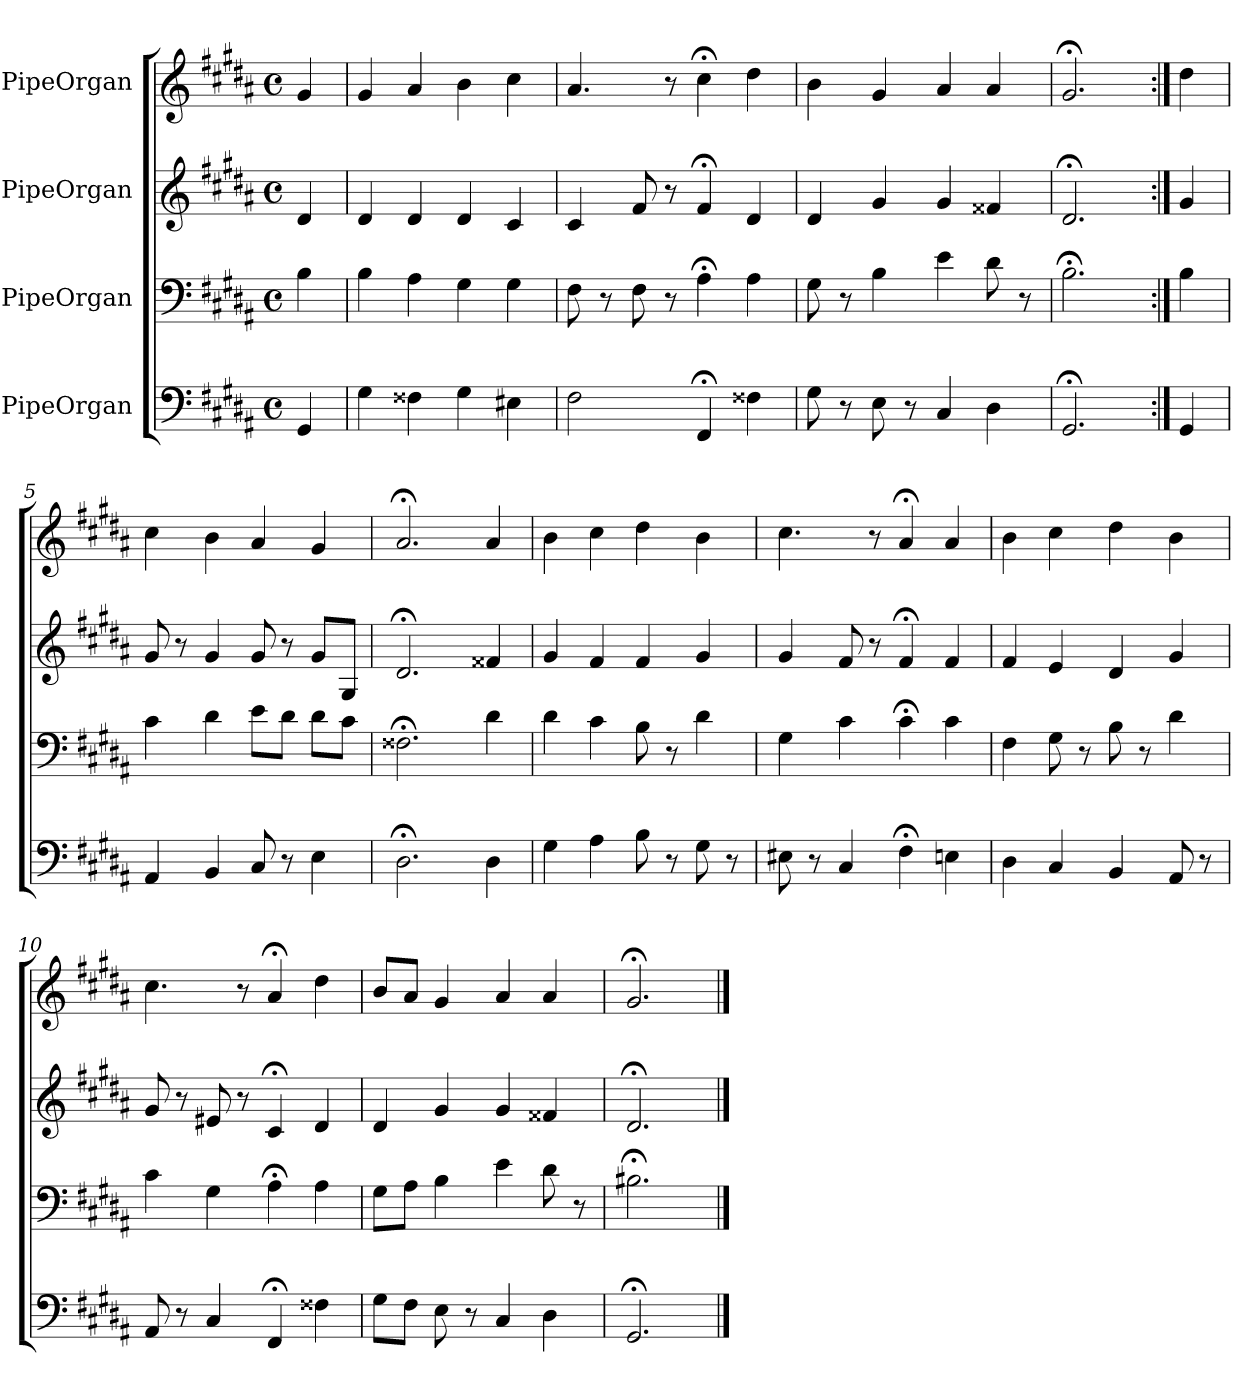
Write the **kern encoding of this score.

**kern	**kern	**kern	**kern
*part4	*part3	*part2	*part1
*staff4	*staff3	*staff2	*staff1
*I"PipeOrgan	*I"PipeOrgan	*I"PipeOrgan	*I"PipeOrgan
*clefF4	*clefF4	*clefG2	*clefG2
*k[f#c#g#d#a#]	*k[f#c#g#d#a#]	*k[f#c#g#d#a#]	*k[f#c#g#d#a#]
*g#:	*g#:	*g#:	*g#:
*M4/4	*M4/4	*M4/4	*M4/4
*met(c)	*met(c)	*met(c)	*met(c)
*MM60	*MM60	*MM60	*MM60
=	=	=	=
4GG#	4B	4d#	4g#
=1	=1	=1	=1
4G#	4B	4d#	4g#
4F##X	4A#	4d#	4a#
4G#	4G#	4d#	4b
4E#X	4G#	4c#	4cc#
=2	=2	=2	=2
2F#	8F#	4c#	4.a#
.	8r	.	.
.	8F#	8f#	.
.	8r	8r	8r
4FF#;<	4A#;<	4f#;<	4cc#;<
4F##X	4A#	4d#	4dd#
=3	=3	=3	=3
8G#	8G#	4d#	4b
8r	8r	.	.
8E	4B	4g#	4g#
8r	.	.	.
4C#	4e	4g#	4a#
4D#	8d#	4f##X	4a#
.	8r	.	.
=4	=4	=4	=4
2.GG#;<	2.B;<	2.d#;<	2.g#;<
=:|!	=:|!	=:|!	=:|!
4GG#	4B	4g#	4dd#
=5	=5	=5	=5
4AA#	4c#	8g#	4cc#
.	.	8r	.
4BB	4d#	4g#	4b
8C#	8e\L	8g#	4a#
8r	8d#\J	8r	.
4E	8d#\L	8g#/L	4g#
.	8c#\J	8G#/J	.
=6	=6	=6	=6
2.D#;<	2.F##X;<	2.d#;<	2.a#;<
4D#	4d#	4f##X	4a#
=7	=7	=7	=7
4G#	4d#	4g#	4b
4A#	4c#	4f#	4cc#
8B	8B	4f#	4dd#
8r	8r	.	.
8G#	4d#	4g#	4b
8r	.	.	.
=8	=8	=8	=8
8E#X	4G#	4g#	4.cc#
8r	.	.	.
4C#	4c#	8f#	.
.	.	8r	8r
4F#;<	4c#;<	4f#;<	4a#;<
4En	4c#	4f#	4a#
=9	=9	=9	=9
4D#	4F#	4f#	4b
4C#	8G#	4e	4cc#
.	8r	.	.
4BB	8B	4d#	4dd#
.	8r	.	.
8AA#	4d#	4g#	4b
8r	.	.	.
=10	=10	=10	=10
8AA#	4c#	8g#	4.cc#
8r	.	8r	.
4C#	4G#	8e#X	.
.	.	8r	8r
4FF#;<	4A#;<	4c#;<	4a#;<
4F##X	4A#	4d#	4dd#
=11	=11	=11	=11
8G#\L	8G#\L	4d#	8b/L
8F#\J	8A#\J	.	8a#/J
8E	4B	4g#	4g#
8r	.	.	.
4C#	4e	4g#	4a#
4D#	8d#	4f##X	4a#
.	8r	.	.
=12	=12	=12	=12
2.GG#;<	2.B#X;<	2.d#;<	2.g#;<
==	==	==	==
*-	*-	*-	*-
